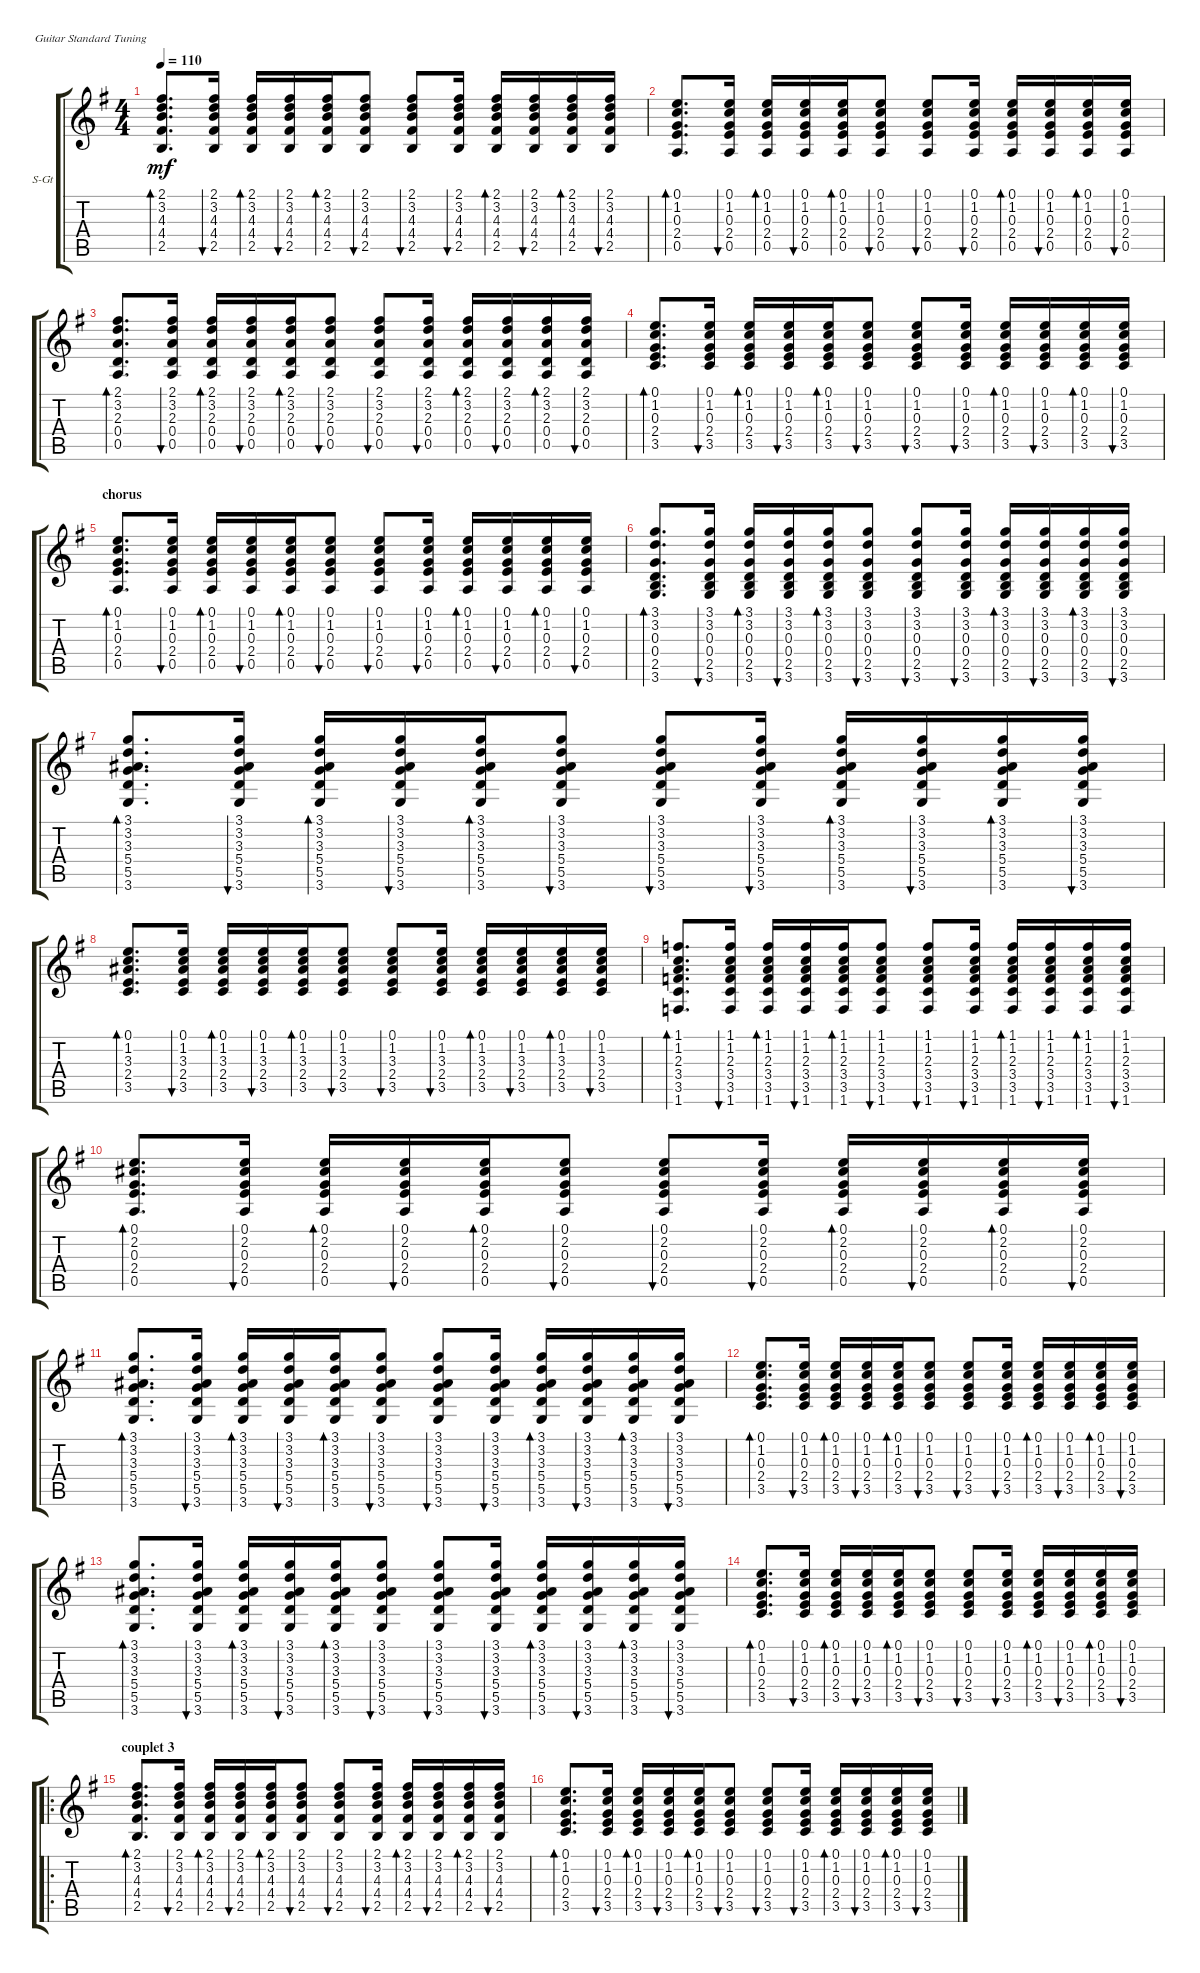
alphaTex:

\defaultSystemsLayout 4
\bracketExtendMode groupsimilarinstruments
\firstSystemTrackNameOrientation horizontal
\otherSystemsTrackNameOrientation horizontal
\track ("Steel Guitar" "S-Gt") {instrument acousticguitarsteel}
\staff {score tabs}
\tuning (E4 B3 G3 D3 A2 E2)
\ts (4 4)
\tempo 110
\clef g2
\ks g
(2.5 4.4 4.3 3.2 2.1).8{d bd 30 dy mf} (2.5 4.4 4.3 3.2 2.1).16{bu 30} (2.5 4.4 4.3 3.2 2.1).16{bd 30} (2.5 4.4 4.3 3.2 2.1).16{bu 30} (2.5 4.4 4.3 3.2 2.1).16{bd 30} (2.5 4.4 4.3 3.2 2.1).8{bu 30} (2.5 4.4 4.3 3.2 2.1).8{bu 30} (2.5 4.4 4.3 3.2 2.1).16{bu 30} (2.5 4.4 4.3 3.2 2.1).16{bd 30} (2.5 4.4 4.3 3.2 2.1).16{bu 30} (2.5 4.4 4.3 3.2 2.1).16{bd 30} (2.5 4.4 4.3 3.2 2.1).16{bu 30} |
(0.5 2.4 0.3 1.2 0.1).8{d bd 30} (0.5 2.4 0.3 1.2 0.1).16{bu 30} (0.5 2.4 0.3 1.2 0.1).16{bd 30} (0.5 2.4 0.3 1.2 0.1).16{bu 30} (0.5 2.4 0.3 1.2 0.1).16{bd 30} (0.5 2.4 0.3 1.2 0.1).8{bu 30} (0.5 2.4 0.3 1.2 0.1).8{bu 30} (0.5 2.4 0.3 1.2 0.1).16{bu 30} (0.5 2.4 0.3 1.2 0.1).16{bd 30} (0.5 2.4 0.3 1.2 0.1).16{bu 30} (0.5 2.4 0.3 1.2 0.1).16{bd 30} (0.5 2.4 0.3 1.2 0.1).16{bu 30} |
(0.5 0.4 2.3 3.2 2.1).8{d bd 30} (0.5 0.4 2.3 3.2 2.1).16{bu 30} (0.5 0.4 2.3 3.2 2.1).16{bd 30} (0.5 0.4 2.3 3.2 2.1).16{bu 30} (0.5 0.4 2.3 3.2 2.1).16{bd 30} (0.5 0.4 2.3 3.2 2.1).8{bu 30} (0.5 0.4 2.3 3.2 2.1).8{bu 30} (0.5 0.4 2.3 3.2 2.1).16{bu 30} (0.5 0.4 2.3 3.2 2.1).16{bd 30} (0.5 0.4 2.3 3.2 2.1).16{bu 30} (0.5 0.4 2.3 3.2 2.1).16{bd 30} (0.5 0.4 2.3 3.2 2.1).16{bu 30} |
(3.5 2.4 0.3 1.2 0.1).8{d bd 30} (3.5 2.4 0.3 1.2 0.1).16{bu 30} (3.5 2.4 0.3 1.2 0.1).16{bd 30} (3.5 2.4 0.3 1.2 0.1).16{bu 30} (3.5 2.4 0.3 1.2 0.1).16{bd 30} (3.5 2.4 0.3 1.2 0.1).8{bu 30} (3.5 2.4 0.3 1.2 0.1).8{bu 30} (3.5 2.4 0.3 1.2 0.1).16{bu 30} (3.5 2.4 0.3 1.2 0.1).16{bd 30} (3.5 2.4 0.3 1.2 0.1).16{bu 30} (3.5 2.4 0.3 1.2 0.1).16{bd 30} (3.5 2.4 0.3 1.2 0.1).16{bu 30} |
\section ("" "chorus")
(0.5 2.4 0.3 1.2 0.1).8{d bd 30} (0.5 2.4 0.3 1.2 0.1).16{bu 30} (0.5 2.4 0.3 1.2 0.1).16{bd 30} (0.5 2.4 0.3 1.2 0.1).16{bu 30} (0.5 2.4 0.3 1.2 0.1).16{bd 30} (0.5 2.4 0.3 1.2 0.1).8{bu 30} (0.5 2.4 0.3 1.2 0.1).8{bu 30} (0.5 2.4 0.3 1.2 0.1).16{bu 30} (0.5 2.4 0.3 1.2 0.1).16{bd 30} (0.5 2.4 0.3 1.2 0.1).16{bu 30} (0.5 2.4 0.3 1.2 0.1).16{bd 30} (0.5 2.4 0.3 1.2 0.1).16{bu 30} |
(2.5 0.4 0.3 3.2 3.1 3.6).8{d bd 30} (2.5 0.4 0.3 3.2 3.1 3.6).16{bu 30} (2.5 0.4 0.3 3.2 3.1 3.6).16{bd 30} (2.5 0.4 0.3 3.2 3.1 3.6).16{bu 30} (2.5 0.4 0.3 3.2 3.1 3.6).16{bd 30} (2.5 0.4 0.3 3.2 3.1 3.6).8{bu 30} (2.5 0.4 0.3 3.2 3.1 3.6).8{bu 30} (2.5 0.4 0.3 3.2 3.1 3.6).16{bu 30} (2.5 0.4 0.3 3.2 3.1 3.6).16{bd 30} (2.5 0.4 0.3 3.2 3.1 3.6).16{bu 30} (2.5 0.4 0.3 3.2 3.1 3.6).16{bd 30} (2.5 0.4 0.3 3.2 3.1 3.6).16{bu 30} |
(5.5 5.4 3.3 3.2 3.1 3.6).8{d bd 30} (5.5 5.4 3.3 3.2 3.1 3.6).16{bu 30} (5.5 5.4 3.3 3.2 3.1 3.6).16{bd 30} (5.5 5.4 3.3 3.2 3.1 3.6).16{bu 30} (5.5 5.4 3.3 3.2 3.1 3.6).16{bd 30} (5.5 5.4 3.3 3.2 3.1 3.6).8{bu 30} (5.5 5.4 3.3 3.2 3.1 3.6).8{bu 30} (5.5 5.4 3.3 3.2 3.1 3.6).16{bu 30} (5.5 5.4 3.3 3.2 3.1 3.6).16{bd 30} (5.5 5.4 3.3 3.2 3.1 3.6).16{bu 30} (5.5 5.4 3.3 3.2 3.1 3.6).16{bd 30} (5.5 5.4 3.3 3.2 3.1 3.6).16{bu 30} |
(3.5 2.4 3.3 1.2 0.1).8{d bd 30} (3.5 2.4 3.3 1.2 0.1).16{bu 30} (3.5 2.4 3.3 1.2 0.1).16{bd 30} (3.5 2.4 3.3 1.2 0.1).16{bu 30} (3.5 2.4 3.3 1.2 0.1).16{bd 30} (3.5 2.4 3.3 1.2 0.1).8{bu 30} (3.5 2.4 3.3 1.2 0.1).8{bu 30} (3.5 2.4 3.3 1.2 0.1).16{bu 30} (3.5 2.4 3.3 1.2 0.1).16{bd 30} (3.5 2.4 3.3 1.2 0.1).16{bu 30} (3.5 2.4 3.3 1.2 0.1).16{bd 30} (3.5 2.4 3.3 1.2 0.1).16{bu 30} |
(3.5 3.4 2.3 1.2 1.1 1.6).8{d bd 30} (3.5 3.4 2.3 1.2 1.1 1.6).16{bu 30} (3.5 3.4 2.3 1.2 1.1 1.6).16{bd 30} (3.5 3.4 2.3 1.2 1.1 1.6).16{bu 30} (3.5 3.4 2.3 1.2 1.1 1.6).16{bd 30} (3.5 3.4 2.3 1.2 1.1 1.6).8{bu 30} (3.5 3.4 2.3 1.2 1.1 1.6).8{bu 30} (3.5 3.4 2.3 1.2 1.1 1.6).16{bu 30} (3.5 3.4 2.3 1.2 1.1 1.6).16{bd 30} (3.5 3.4 2.3 1.2 1.1 1.6).16{bu 30} (3.5 3.4 2.3 1.2 1.1 1.6).16{bd 30} (3.5 3.4 2.3 1.2 1.1 1.6).16{bu 30} |
(0.5 2.4 0.3 2.2 0.1).8{d bd 30} (0.5 2.4 0.3 2.2 0.1).16{bu 30} (0.5 2.4 0.3 2.2 0.1).16{bd 30} (0.5 2.4 0.3 2.2 0.1).16{bu 30} (0.5 2.4 0.3 2.2 0.1).16{bd 30} (0.5 2.4 0.3 2.2 0.1).8{bu 30} (0.5 2.4 0.3 2.2 0.1).8{bu 30} (0.5 2.4 0.3 2.2 0.1).16{bu 30} (0.5 2.4 0.3 2.2 0.1).16{bd 30} (0.5 2.4 0.3 2.2 0.1).16{bu 30} (0.5 2.4 0.3 2.2 0.1).16{bd 30} (0.5 2.4 0.3 2.2 0.1).16{bu 30} |
(5.5 5.4 3.3 3.2 3.1 3.6).8{d bd 30} (5.5 5.4 3.3 3.2 3.1 3.6).16{bu 30} (5.5 5.4 3.3 3.2 3.1 3.6).16{bd 30} (5.5 5.4 3.3 3.2 3.1 3.6).16{bu 30} (5.5 5.4 3.3 3.2 3.1 3.6).16{bd 30} (5.5 5.4 3.3 3.2 3.1 3.6).8{bu 30} (5.5 5.4 3.3 3.2 3.1 3.6).8{bu 30} (5.5 5.4 3.3 3.2 3.1 3.6).16{bu 30} (5.5 5.4 3.3 3.2 3.1 3.6).16{bd 30} (5.5 5.4 3.3 3.2 3.1 3.6).16{bu 30} (5.5 5.4 3.3 3.2 3.1 3.6).16{bd 30} (5.5 5.4 3.3 3.2 3.1 3.6).16{bu 30} |
(3.5 2.4 0.3 1.2 0.1).8{d bd 30} (3.5 2.4 0.3 1.2 0.1).16{bu 30} (3.5 2.4 0.3 1.2 0.1).16{bd 30} (3.5 2.4 0.3 1.2 0.1).16{bu 30} (3.5 2.4 0.3 1.2 0.1).16{bd 30} (3.5 2.4 0.3 1.2 0.1).8{bu 30} (3.5 2.4 0.3 1.2 0.1).8{bu 30} (3.5 2.4 0.3 1.2 0.1).16{bu 30} (3.5 2.4 0.3 1.2 0.1).16{bd 30} (3.5 2.4 0.3 1.2 0.1).16{bu 30} (3.5 2.4 0.3 1.2 0.1).16{bd 30} (3.5 2.4 0.3 1.2 0.1).16{bu 30} |
(5.5 5.4 3.3 3.2 3.1 3.6).8{d bd 30} (5.5 5.4 3.3 3.2 3.1 3.6).16{bu 30} (5.5 5.4 3.3 3.2 3.1 3.6).16{bd 30} (5.5 5.4 3.3 3.2 3.1 3.6).16{bu 30} (5.5 5.4 3.3 3.2 3.1 3.6).16{bd 30} (5.5 5.4 3.3 3.2 3.1 3.6).8{bu 30} (5.5 5.4 3.3 3.2 3.1 3.6).8{bu 30} (5.5 5.4 3.3 3.2 3.1 3.6).16{bu 30} (5.5 5.4 3.3 3.2 3.1 3.6).16{bd 30} (5.5 5.4 3.3 3.2 3.1 3.6).16{bu 30} (5.5 5.4 3.3 3.2 3.1 3.6).16{bd 30} (5.5 5.4 3.3 3.2 3.1 3.6).16{bu 30} |
(3.5 2.4 0.3 1.2 0.1).8{d bd 30} (3.5 2.4 0.3 1.2 0.1).16{bu 30} (3.5 2.4 0.3 1.2 0.1).16{bd 30} (3.5 2.4 0.3 1.2 0.1).16{bu 30} (3.5 2.4 0.3 1.2 0.1).16{bd 30} (3.5 2.4 0.3 1.2 0.1).8{bu 30} (3.5 2.4 0.3 1.2 0.1).8{bu 30} (3.5 2.4 0.3 1.2 0.1).16{bu 30} (3.5 2.4 0.3 1.2 0.1).16{bd 30} (3.5 2.4 0.3 1.2 0.1).16{bu 30} (3.5 2.4 0.3 1.2 0.1).16{bd 30} (3.5 2.4 0.3 1.2 0.1).16{bu 30} |
\ro
\section ("" "couplet 3")
(2.5 4.4 4.3 3.2 2.1).8{d bd 30} (2.5 4.4 4.3 3.2 2.1).16{bu 30} (2.5 4.4 4.3 3.2 2.1).16{bd 30} (2.5 4.4 4.3 3.2 2.1).16{bu 30} (2.5 4.4 4.3 3.2 2.1).16{bd 30} (2.5 4.4 4.3 3.2 2.1).8{bu 30} (2.5 4.4 4.3 3.2 2.1).8{bu 30} (2.5 4.4 4.3 3.2 2.1).16{bu 30} (2.5 4.4 4.3 3.2 2.1).16{bd 30} (2.5 4.4 4.3 3.2 2.1).16{bu 30} (2.5 4.4 4.3 3.2 2.1).16{bd 30} (2.5 4.4 4.3 3.2 2.1).16{bu 30} |
(3.5 2.4 0.3 1.2 0.1).8{d bd 30} (3.5 2.4 0.3 1.2 0.1).16{bu 30} (3.5 2.4 0.3 1.2 0.1).16{bd 30} (3.5 2.4 0.3 1.2 0.1).16{bu 30} (3.5 2.4 0.3 1.2 0.1).16{bd 30} (3.5 2.4 0.3 1.2 0.1).8{bu 30} (3.5 2.4 0.3 1.2 0.1).8{bu 30} (3.5 2.4 0.3 1.2 0.1).16{bu 30} (3.5 2.4 0.3 1.2 0.1).16{bd 30} (3.5 2.4 0.3 1.2 0.1).16{bu 30} (3.5 2.4 0.3 1.2 0.1).16{bd 30} (3.5 2.4 0.3 1.2 0.1).16{bu 30}
